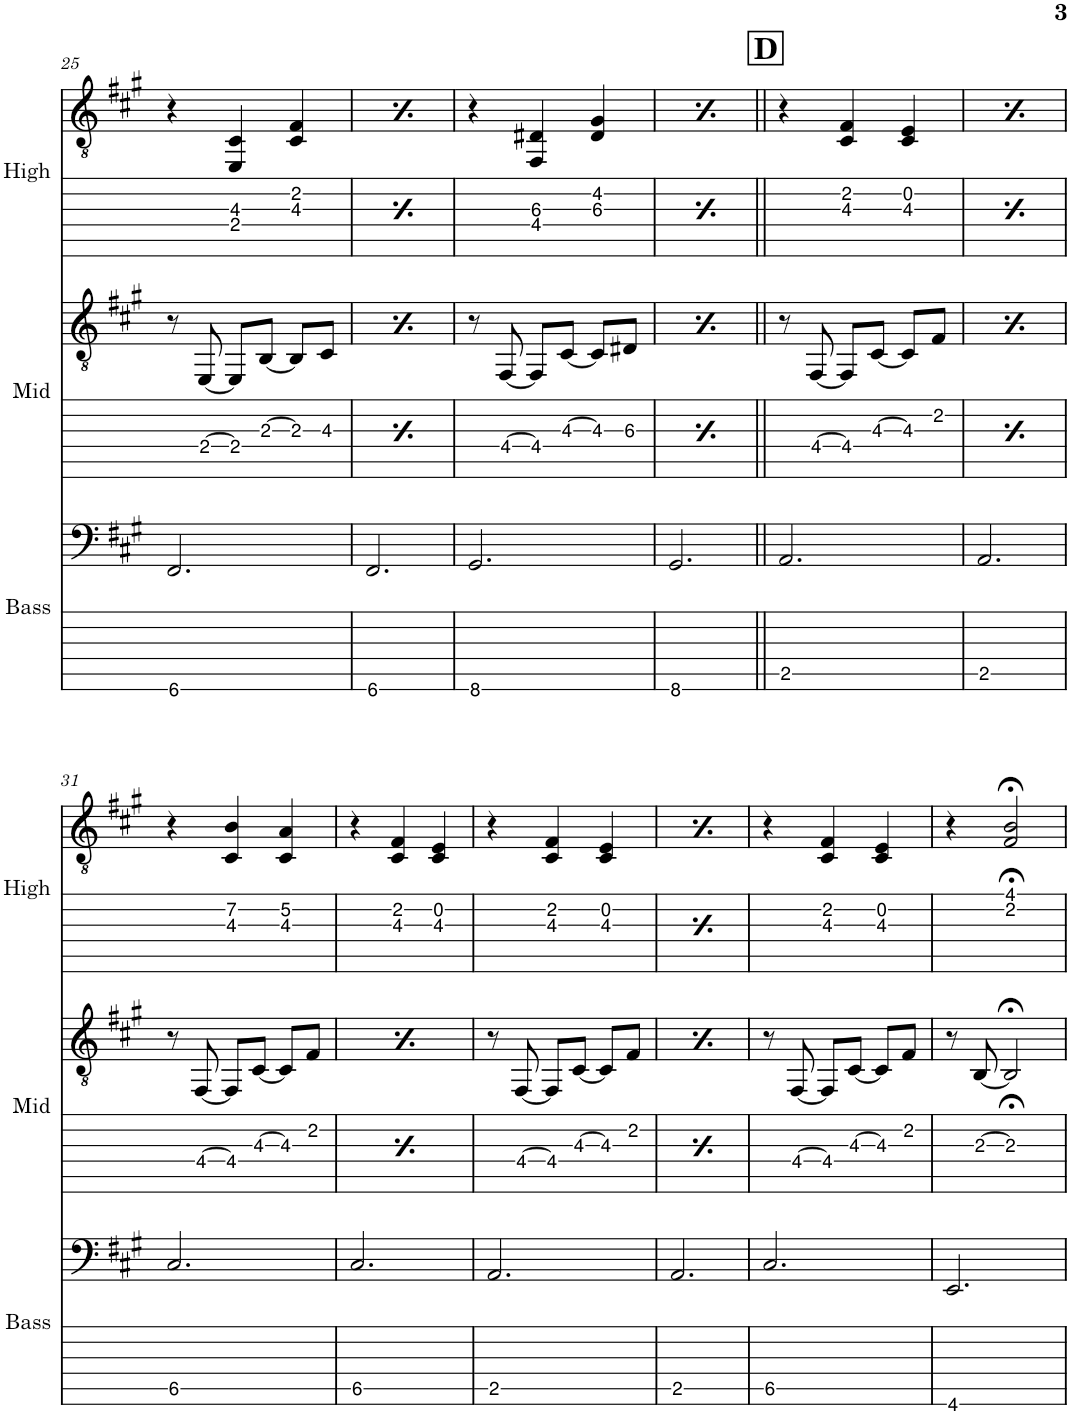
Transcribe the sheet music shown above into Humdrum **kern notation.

**kern	**kern	**kern	**kern	**kern	**kern
*part3	*part3	*part2	*part2	*part1	*part1
*staff6	*staff5	*staff4	*staff3	*staff2	*staff1
*I"Bass	*	*I"Mid	*	*I"High	*
*I'Bass	*	*I'Mid	*	*I'High	*
!!LO:PB:g=z
*clefF4	*clefF4	*	*clefGv2	*	*clefGv2
*	*	*Trd-7c-12	*Trd-7c-12	*Trd-7c-12	*Trd-7c-12
*k[f#c#g#]	*k[f#c#g#]	*k[f#c#g#]	*k[f#c#g#]	*k[f#c#g#]	*k[f#c#g#]
*M3/4	*M3/4	*M3/4	*M3/4	*M3/4	*M3/4
=25	=25	=25	=25	=25	=25
2.FF#	2.FF#/	8r	8r	4r	4r
.	.	[8EE	[8EE/	.	.
.	.	8EEL]	8EE/L]	4EE 4C#	4EE/ 4C#/
.	.	[8BBJ	[8BB/J	.	.
.	.	8BBL]	8BB/L]	4C# 4F#	4C#/ 4F#/
.	.	8C#J	8C#/J	.	.
=26	=26	=26	=26	=26	=26
2.FF#	2.FF#/	8r	8r	4r	4r
.	.	[8EE	[8EE/	.	.
.	.	8EEL]	8EE/L]	4EE 4C#	4EE/ 4C#/
.	.	[8BBJ	[8BB/J	.	.
.	.	8BBL]	8BB/L]	4C# 4F#	4C#/ 4F#/
.	.	8C#J	8C#/J	.	.
=27	=27	=27	=27	=27	=27
2.GG#	2.GG#/	8r	8r	4r	4r
.	.	[8FF#	[8FF#/	.	.
.	.	8FF#L]	8FF#/L]	4FF# 4D#	4FF#/ 4D#X/
.	.	[8C#J	[8C#/J	.	.
.	.	8C#L]	8C#/L]	4D# 4G#	4D#/ 4G#/
.	.	8D#J	8D#X/J	.	.
=28	=28	=28	=28	=28	=28
2.GG#	2.GG#/	8r	8r	4r	4r
.	.	[8FF#	[8FF#/	.	.
.	.	8FF#L]	8FF#/L]	4FF# 4D#	4FF#/ 4D#X/
.	.	[8C#J	[8C#/J	.	.
.	.	8C#L]	8C#/L]	4D# 4G#	4D#/ 4G#/
.	.	8D#J	8D#X/J	.	.
=29||	=29||	=29||	=29||	=29||	=29||
2.AA	2.AA/	8r	8r	4r	4r
.	.	[8FF#	[8FF#/	.	.
.	.	8FF#L]	8FF#/L]	4C# 4F#	4C#/ 4F#/
.	.	[8C#J	[8C#/J	.	.
.	.	8C#L]	8C#/L]	4C# 4E	4C#/ 4E/
.	.	8F#J	8F#/J	.	.
=30	=30	=30	=30	=30	=30
2.AA	2.AA/	8r	8r	4r	4r
.	.	[8FF#	[8FF#/	.	.
.	.	8FF#L]	8FF#/L]	4C# 4F#	4C#/ 4F#/
.	.	[8C#J	[8C#/J	.	.
.	.	8C#L]	8C#/L]	4C# 4E	4C#/ 4E/
.	.	8F#J	8F#/J	.	.
!!LO:LB:g=z
=31	=31	=31	=31	=31	=31
2.C#	2.C#/	8r	8r	4r	4r
.	.	[8FF#	[8FF#/	.	.
.	.	8FF#L]	8FF#/L]	4C# 4B	4C#/ 4B/
.	.	[8C#J	[8C#/J	.	.
.	.	8C#L]	8C#/L]	4C# 4A	4C#/ 4A/
.	.	8F#J	8F#/J	.	.
=32	=32	=32	=32	=32	=32
2.C#	2.C#/	8r	8r	4r	4r
.	.	[8FF#	[8FF#/	.	.
.	.	8FF#L]	8FF#/L]	4C# 4F#	4C#/ 4F#/
.	.	[8C#J	[8C#/J	.	.
.	.	8C#L]	8C#/L]	4C# 4E	4C#/ 4E/
.	.	8F#J	8F#/J	.	.
=33	=33	=33	=33	=33	=33
2.AA	2.AA/	8r	8r	4r	4r
.	.	[8FF#	[8FF#/	.	.
.	.	8FF#L]	8FF#/L]	4C# 4F#	4C#/ 4F#/
.	.	[8C#J	[8C#/J	.	.
.	.	8C#L]	8C#/L]	4C# 4E	4C#/ 4E/
.	.	8F#J	8F#/J	.	.
=34	=34	=34	=34	=34	=34
2.AA	2.AA/	8r	8r	4r	4r
.	.	[8FF#	[8FF#/	.	.
.	.	8FF#L]	8FF#/L]	4C# 4F#	4C#/ 4F#/
.	.	[8C#J	[8C#/J	.	.
.	.	8C#L]	8C#/L]	4C# 4E	4C#/ 4E/
.	.	8F#J	8F#/J	.	.
=35	=35	=35	=35	=35	=35
2.C#	2.C#/	8r	8r	4r	4r
.	.	[8FF#	[8FF#/	.	.
.	.	8FF#L]	8FF#/L]	4C# 4F#	4C#/ 4F#/
.	.	[8C#J	[8C#/J	.	.
.	.	8C#L]	8C#/L]	4C# 4E	4C#/ 4E/
.	.	8F#J	8F#/J	.	.
=36	=36	=36	=36	=36	=36
2.EE	2.EE/	8r	8r	4r	4r
.	.	[8BB	[8BB/	.	.
.	.	2BB;<]	2BB;</]	2F#;< 2B;<	2F#/;< 2B/;<
=	=	=	=	=	=
*-	*-	*-	*-	*-	*-
